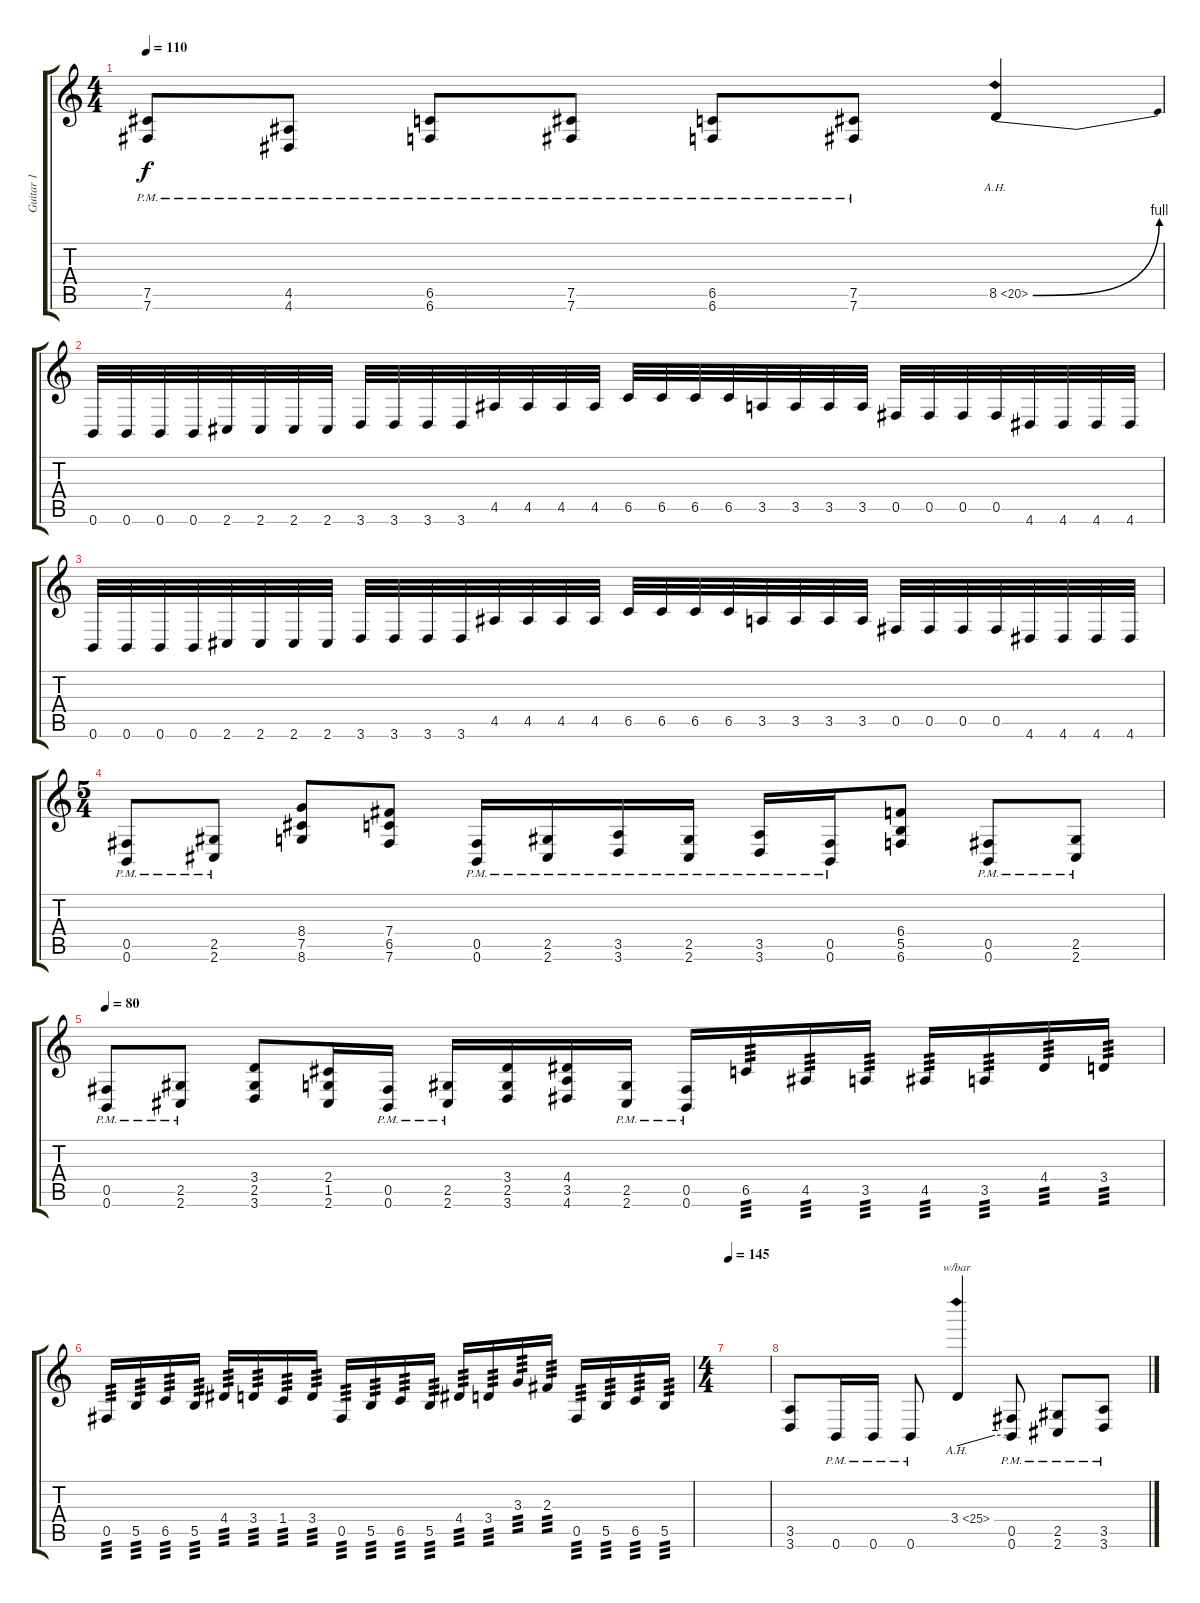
\track ("Guitar 1" "Guitar 1") {instrument distortionguitar}
\staff {score tabs}
\tuning (Db4 Ab3 E3 B2 Gb2 B1) {hide}
\ts (4 4)
\tempo 110
\clef g2
\ks c
(7.5{pm} 7.6{pm}).8{dy f} (4.5{pm} 4.6{pm}).8 (6.5{pm} 6.6{pm}).8 (7.5{pm} 7.6{pm}).8 (6.5{pm} 6.6{pm}).8 (7.5{pm} 7.6{pm}).8 8.5{be (bend 0 0 60 4) ah 12}.4 |
0.6.32 0.6.32 0.6.32 0.6.32 2.6.32 2.6.32 2.6.32 2.6.32 3.6.32 3.6.32 3.6.32 3.6.32 4.5.32 4.5.32 4.5.32 4.5.32 6.5.32 6.5.32 6.5.32 6.5.32 3.5.32 3.5.32 3.5.32 3.5.32 0.5.32 0.5.32 0.5.32 0.5.32 4.6.32 4.6.32 4.6.32 4.6.32 |
0.6.32 0.6.32 0.6.32 0.6.32 2.6.32 2.6.32 2.6.32 2.6.32 3.6.32 3.6.32 3.6.32 3.6.32 4.5.32 4.5.32 4.5.32 4.5.32 6.5.32 6.5.32 6.5.32 6.5.32 3.5.32 3.5.32 3.5.32 3.5.32 0.5.32 0.5.32 0.5.32 0.5.32 4.6.32 4.6.32 4.6.32 4.6.32 |
\ts (5 4)
(0.5{pm} 0.6{pm}).8 (2.5{pm} 2.6{pm}).8 (8.4 7.5 8.6).8 (7.4 6.5 7.6).8 (0.5{pm} 0.6{pm}).16 (2.5{pm} 2.6{pm}).16 (3.5{pm} 3.6{pm}).16 (2.5{pm} 2.6{pm}).16 (3.5{pm} 3.6{pm}).16 (0.5{pm} 0.6{pm}).16 (6.4 5.5 6.6).8 (0.5{pm} 0.6{pm}).8 (2.5{pm} 2.6{pm}).8 |
\tempo 80
(0.5{pm} 0.6{pm}).8 (2.5{pm} 2.6{pm}).8 (3.4 2.5 3.6).8 (2.4 1.5 2.6).16 (0.5{pm} 0.6{pm}).16 (2.5{pm} 2.6{pm}).16 (3.4 2.5 3.6).16 (4.4 3.5 4.6).16 (2.5{pm} 2.6{pm}).16 (0.5{pm} 0.6{pm}).16 6.5.16{tp 3} 4.5.16{tp 3} 3.5.16{tp 3} 4.5.16{tp 3} 3.5.16{tp 3} 4.4.16{tp 3} 3.4.16{tp 3} |
0.5.16{tp 3} 5.5.16{tp 3} 6.5.16{tp 3} 5.5.16{tp 3} 4.4.16{tp 3} 3.4.16{tp 3} 1.4.16{tp 3} 3.4.16{tp 3} 0.5.16{tp 3} 5.5.16{tp 3} 6.5.16{tp 3} 5.5.16{tp 3} 4.4.16{tp 3} 3.4.16{tp 3} 3.3.16{tp 3} 2.3.16{tp 3} 0.5.16{tp 3} 5.5.16{tp 3} 6.5.16{tp 3} 5.5.16{tp 3} |
\ts (4 4)
\tempo 145
|
(3.5 3.6).8 0.6{pm}.16 0.6{pm}.16 0.6{pm}.8 3.4{ah 22}.4{tbe (custom default 0 0 45 4 60 4)} (0.5{pm} 0.6{pm}).8 (2.5{pm} 2.6{pm}).8 (3.5{pm} 3.6{pm}).8
